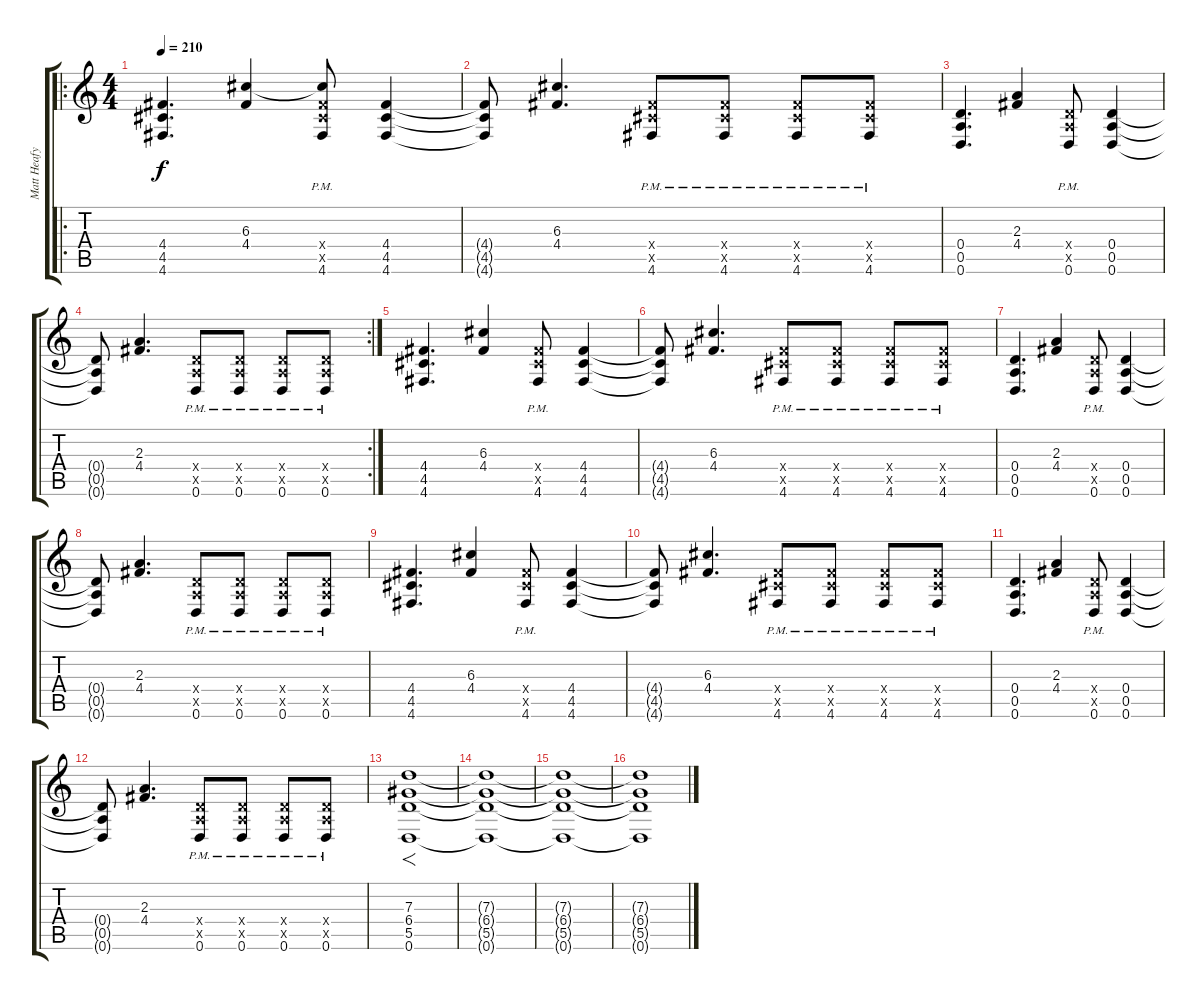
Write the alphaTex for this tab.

\track ("Matt Heafy" "Matt Heafy") {instrument distortionguitar}
\staff {score tabs}
\tuning (E4 B3 G3 D3 A2 D2) {hide}
\ro
\ts (4 4)
\tempo 210
\clef g2
\ks c
(4.4 4.5 4.6).4{d dy f} (6.3 4.4).4 (6.3{t} 4.4{pm x} 4.5{pm x} 4.6{pm}).8 (4.4 4.5 4.6).4 |
(4.4{t} 4.5{t} 4.6{t}).8 (6.3 4.4).4{d} (4.4{pm x} 4.5{pm x} 4.6{pm}).8 (4.4{pm x} 4.5{pm x} 4.6{pm}).8 (4.4{pm x} 4.5{pm x} 4.6{pm}).8 (4.4{pm x} 4.5{pm x} 4.6{pm}).8 |
(0.4 0.5 0.6).4{d} (2.3 4.4).4 (0.4{pm x} 0.5{pm x} 0.6{pm}).8 (0.4 0.5 0.6).4 |
\rc 2
(0.4{t} 0.5{t} 0.6{t}).8 (2.3 4.4).4{d} (0.4{pm x} 0.5{pm x} 0.6{pm}).8 (0.4{pm x} 0.5{pm x} 0.6{pm}).8 (0.4{pm x} 0.5{pm x} 0.6{pm}).8 (0.4{pm x} 0.5{pm x} 0.6{pm}).8 |
(4.4 4.5 4.6).4{d} (6.3 4.4).4 (4.4{pm x} 4.5{pm x} 4.6{pm}).8 (4.4 4.5 4.6).4 |
(4.4{t} 4.5{t} 4.6{t}).8 (6.3 4.4).4{d} (4.4{pm x} 4.5{pm x} 4.6{pm}).8 (4.4{pm x} 4.5{pm x} 4.6{pm}).8 (4.4{pm x} 4.5{pm x} 4.6{pm}).8 (4.4{pm x} 4.5{pm x} 4.6{pm}).8 |
(0.4 0.5 0.6).4{d} (2.3 4.4).4 (0.4{pm x} 0.5{pm x} 0.6{pm}).8 (0.4 0.5 0.6).4 |
(0.4{t} 0.5{t} 0.6{t}).8 (2.3 4.4).4{d} (0.4{x} 0.5{pm x} 0.6{pm}).8 (0.4{pm x} 0.5{pm x} 0.6{pm}).8 (0.4{pm x} 0.5{pm x} 0.6{pm}).8 (0.4{pm x} 0.5{pm x} 0.6{pm}).8 |
(4.4 4.5 4.6).4{d} (6.3 4.4).4 (4.4{pm x} 4.5{pm x} 4.6{pm}).8 (4.4 4.5 4.6).4 |
(4.4{t} 4.5{t} 4.6{t}).8 (6.3 4.4).4{d} (4.4{pm x} 4.5{pm x} 4.6{pm}).8 (4.4{pm x} 4.5{pm x} 4.6{pm}).8 (4.4{pm x} 4.5{pm x} 4.6{pm}).8 (4.4{pm x} 4.5{pm x} 4.6{pm}).8 |
(0.4 0.5 0.6).4{d} (2.3 4.4).4 (0.4{pm x} 0.5{pm x} 0.6{pm}).8 (0.4 0.5 0.6).4 |
(0.4{t} 0.5{t} 0.6{t}).8 (2.3 4.4).4{d} (0.4{pm x} 0.5{pm x} 0.6{pm}).8 (0.4{pm x} 0.5{pm x} 0.6{pm}).8 (0.4{pm x} 0.5{pm x} 0.6{pm}).8 (0.4{pm x} 0.5{pm x} 0.6{pm}).8 |
(7.3 6.4 5.5 0.6).1{f} |
(7.3{t} 6.4{t} 5.5{t} 0.6{t}).1 |
(7.3{t} 6.4{t} 5.5{t} 0.6{t}).1 |
(7.3{t} 6.4{t} 5.5{t} 0.6{t}).1
